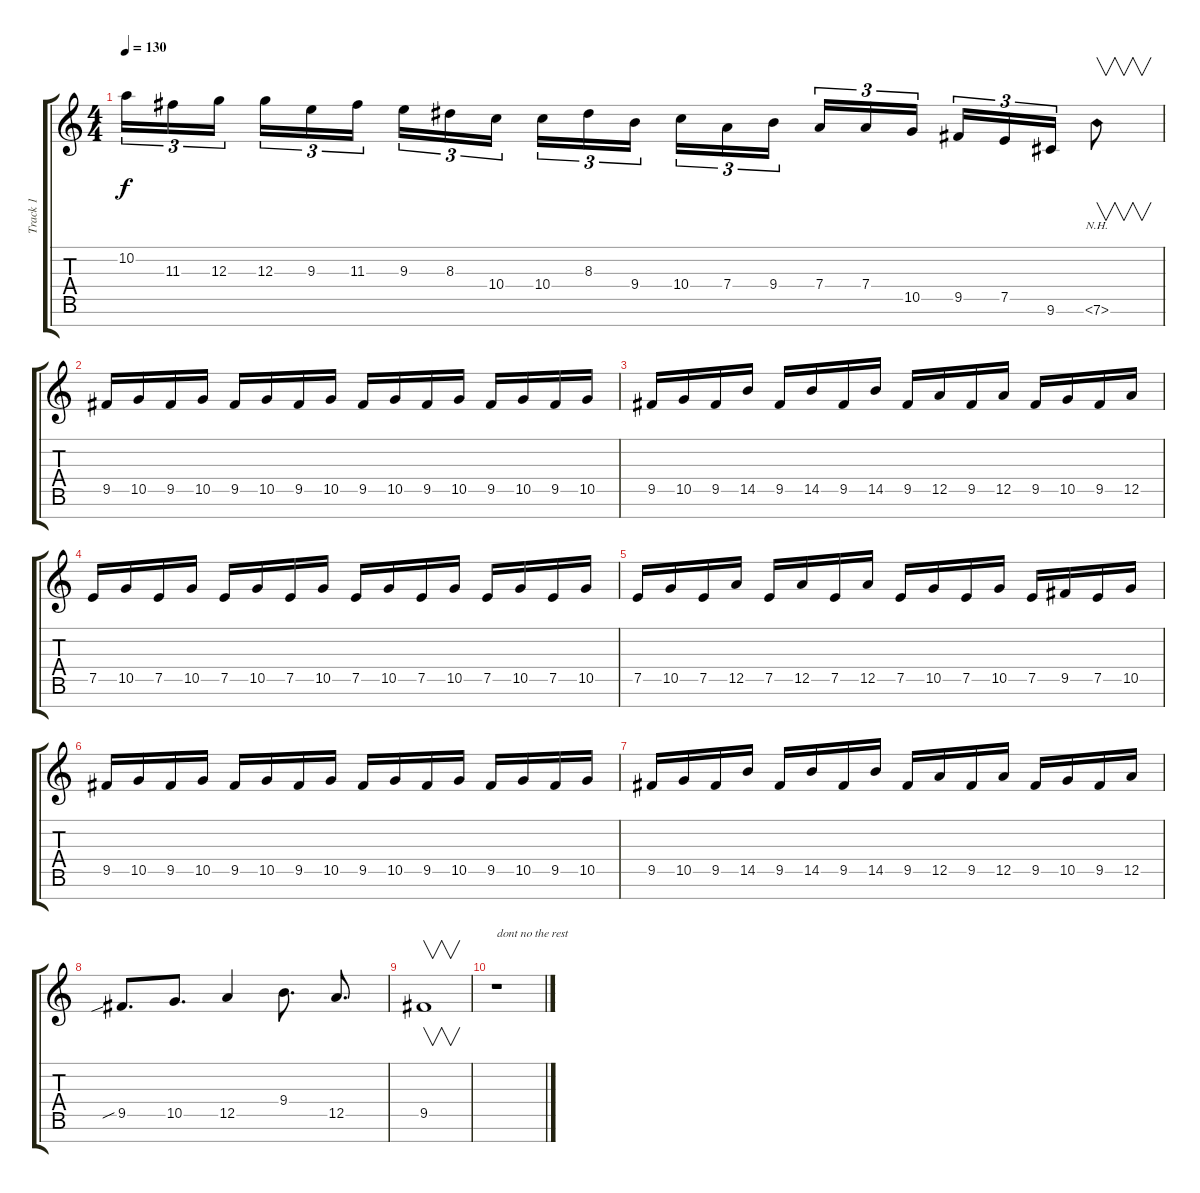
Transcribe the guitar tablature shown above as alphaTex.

\track ("Track 1" "Track 1") {instrument distortionguitar}
\staff {score tabs}
\tuning (E4 B3 G3 D3 A2 E2 B1) {hide}
\ts (4 4)
\tempo 130
\clef g2
\ks c
10.2.16{tu (3 2) dy f} 11.3.16{tu (3 2)} 12.3.16{tu (3 2) beam splitsecondary} 12.3.16{tu (3 2)} 9.3.16{tu (3 2)} 11.3.16{tu (3 2)} 9.3.16{tu (3 2)} 8.3.16{tu (3 2)} 10.4.16{tu (3 2) beam splitsecondary} 10.4.16{tu (3 2)} 8.3.16{tu (3 2)} 9.4.16{tu (3 2)} 10.4.16{tu (3 2)} 7.4.16{tu (3 2)} 9.4.16{tu (3 2) beam splitsecondary} 7.4.16{tu (3 2)} 7.4.16{tu (3 2)} 10.5.16{tu (3 2)} 9.5.16{tu (3 2)} 7.5.16{tu (3 2)} 9.6.16{tu (3 2)} 7.6{nh}.8{v} |
9.5.16 10.5.16 9.5.16 10.5.16 9.5.16 10.5.16 9.5.16 10.5.16 9.5.16 10.5.16 9.5.16 10.5.16 9.5.16 10.5.16 9.5.16 10.5.16 |
9.5.16 10.5.16 9.5.16 14.5.16 9.5.16 14.5.16 9.5.16 14.5.16 9.5.16 12.5.16 9.5.16 12.5.16 9.5.16 10.5.16 9.5.16 12.5.16 |
7.5.16 10.5.16 7.5.16 10.5.16 7.5.16 10.5.16 7.5.16 10.5.16 7.5.16 10.5.16 7.5.16 10.5.16 7.5.16 10.5.16 7.5.16 10.5.16 |
7.5.16 10.5.16 7.5.16 12.5.16 7.5.16 12.5.16 7.5.16 12.5.16 7.5.16 10.5.16 7.5.16 10.5.16 7.5.16 9.5.16 7.5.16 10.5.16 |
9.5.16 10.5.16 9.5.16 10.5.16 9.5.16 10.5.16 9.5.16 10.5.16 9.5.16 10.5.16 9.5.16 10.5.16 9.5.16 10.5.16 9.5.16 10.5.16 |
9.5.16 10.5.16 9.5.16 14.5.16 9.5.16 14.5.16 9.5.16 14.5.16 9.5.16 12.5.16 9.5.16 12.5.16 9.5.16 10.5.16 9.5.16 12.5.16 |
9.5{sib}.8{d} 10.5.8{d} 12.5.4 9.4.8{d} 12.5.8{d} |
9.5.1{v} |
r.1{txt "dont no the rest"}
